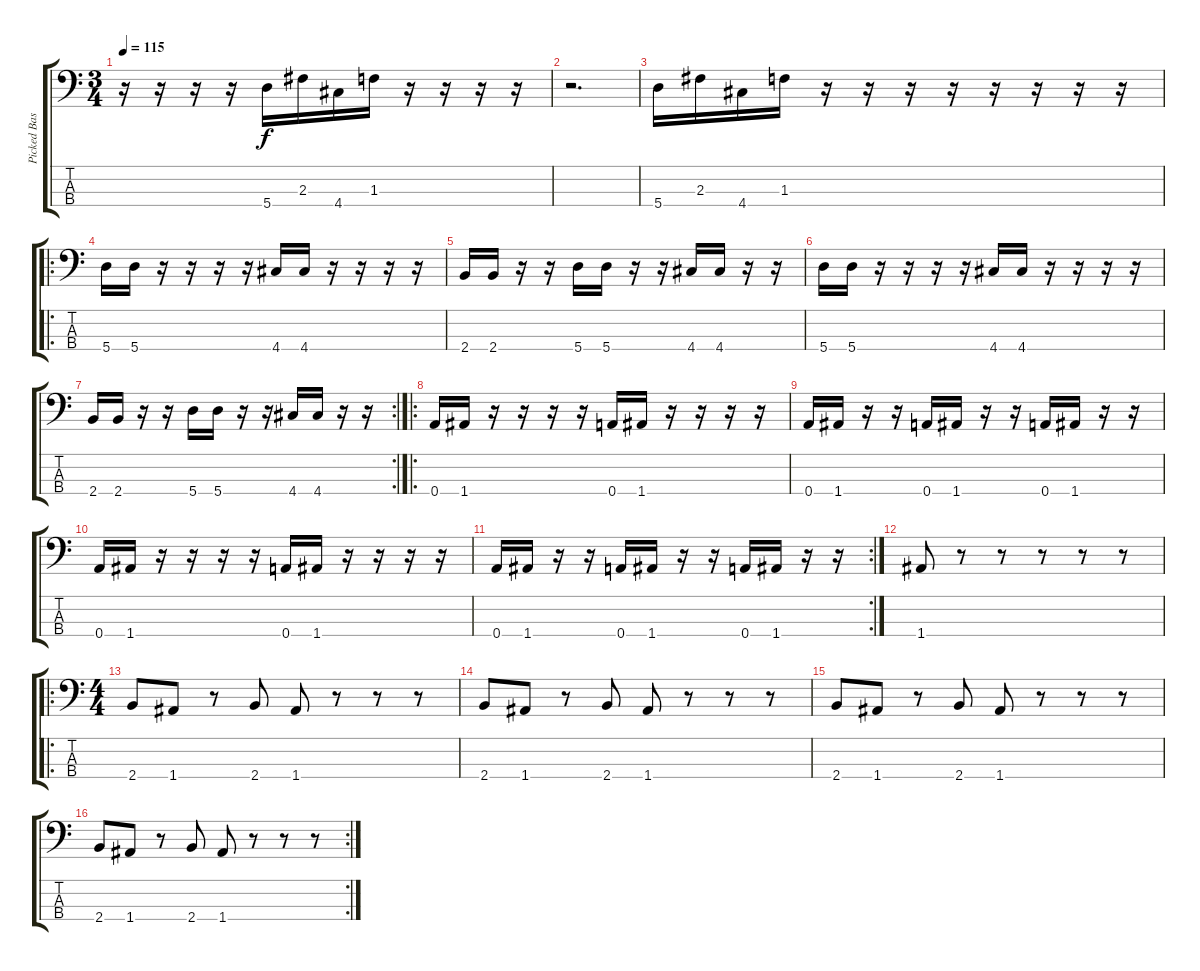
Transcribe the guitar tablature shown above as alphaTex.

\track ("Picked Bass" "Picked Bas") {instrument electricbasspick}
\staff {score tabs}
\tuning (D3 A1 E2 A1) {hide}
\ts (3 4)
\tempo 115
\clef f4
\ks c
r.16{dy f} r.16 r.16 r.16 5.4.16 2.3.16 4.4.16 1.3.16 r.16 r.16 r.16 r.16 |
r.2{d} |
5.4.16 2.3.16 4.4.16 1.3.16 r.16 r.16 r.16 r.16 r.16 r.16 r.16 r.16 |
\ro
5.4.16 5.4.16 r.16 r.16 r.16 r.16 4.4.16 4.4.16 r.16 r.16 r.16 r.16 |
2.4.16 2.4.16 r.16 r.16 5.4.16 5.4.16 r.16 r.16 4.4.16 4.4.16 r.16 r.16 |
5.4.16 5.4.16 r.16 r.16 r.16 r.16 4.4.16 4.4.16 r.16 r.16 r.16 r.16 |
\rc 2
2.4.16 2.4.16 r.16 r.16 5.4.16 5.4.16 r.16 r.16 4.4.16 4.4.16 r.16 r.16 |
\ro
0.4.16 1.4.16 r.16 r.16 r.16 r.16 0.4.16 1.4.16 r.16 r.16 r.16 r.16 |
0.4.16 1.4.16 r.16 r.16 0.4.16 1.4.16 r.16 r.16 0.4.16 1.4.16 r.16 r.16 |
0.4.16 1.4.16 r.16 r.16 r.16 r.16 0.4.16 1.4.16 r.16 r.16 r.16 r.16 |
\rc 2
0.4.16 1.4.16 r.16 r.16 0.4.16 1.4.16 r.16 r.16 0.4.16 1.4.16 r.16 r.16 |
1.4.8 r.8 r.8 r.8 r.8 r.8 |
\ro
\ts (4 4)
2.4.8 1.4.8 r.8 2.4.8 1.4.8 r.8 r.8 r.8 |
2.4.8 1.4.8 r.8 2.4.8 1.4.8 r.8 r.8 r.8 |
2.4.8 1.4.8 r.8 2.4.8 1.4.8 r.8 r.8 r.8 |
\rc 2
2.4.8 1.4.8 r.8 2.4.8 1.4.8 r.8 r.8 r.8
